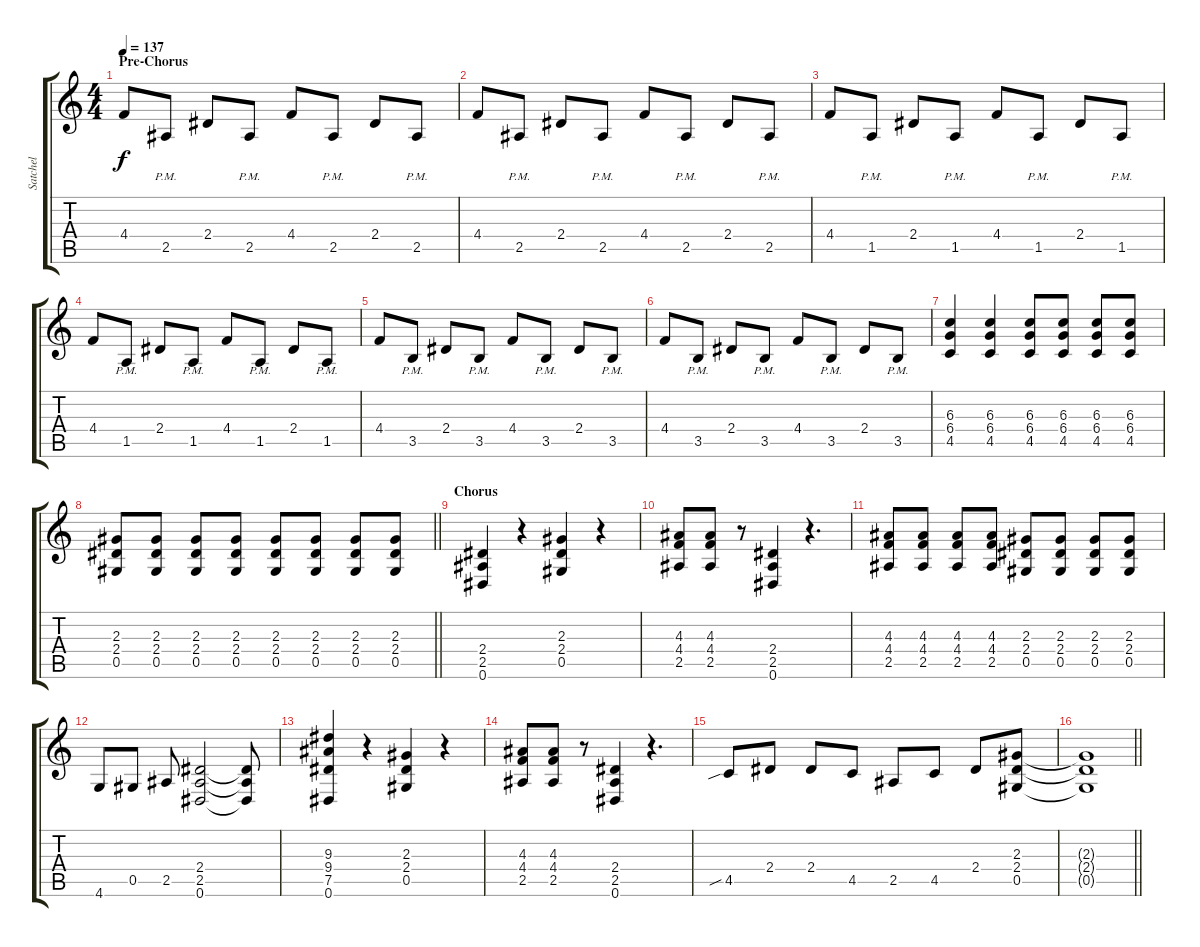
\track ("Satchel" "Satchel") {instrument distortionguitar}
\staff {score tabs}
\tuning (Eb4 Bb3 Gb3 Db3 Ab2 Eb2) {hide}
\ts (4 4)
\section ("" "Pre-Chorus")
\tempo 137
\clef g2
\ks c
4.4.8{dy f} 2.5{pm}.8 2.4.8 2.5{pm}.8 4.4.8 2.5{pm}.8 2.4.8 2.5{pm}.8 |
4.4.8 2.5{pm}.8 2.4.8 2.5{pm}.8 4.4.8 2.5{pm}.8 2.4.8 2.5{pm}.8 |
4.4.8 1.5{pm}.8 2.4.8 1.5{pm}.8 4.4.8 1.5{pm}.8 2.4.8 1.5{pm}.8 |
4.4.8 1.5{pm}.8 2.4.8 1.5{pm}.8 4.4.8 1.5{pm}.8 2.4.8 1.5{pm}.8 |
4.4.8 3.5{pm}.8 2.4.8 3.5{pm}.8 4.4.8 3.5{pm}.8 2.4.8 3.5{pm}.8 |
4.4.8 3.5{pm}.8 2.4.8 3.5{pm}.8 4.4.8 3.5{pm}.8 2.4.8 3.5{pm}.8 |
(6.3 6.4 4.5).4 (6.3 6.4 4.5).4 (6.3 6.4 4.5).8 (6.3 6.4 4.5).8 (6.3 6.4 4.5).8 (6.3 6.4 4.5).8 |
\barLineRight lightlight
(2.3 2.4 0.5).8 (2.3 2.4 0.5).8 (2.3 2.4 0.5).8 (2.3 2.4 0.5).8 (2.3 2.4 0.5).8 (2.3 2.4 0.5).8 (2.3 2.4 0.5).8 (2.3 2.4 0.5).8 |
\section ("" "Chorus")
(2.4 2.5 0.6).4 r.4 (2.3 2.4 0.5).4 r.4 |
(4.3 4.4 2.5).8 (4.3 4.4 2.5).8 r.8 (2.4 2.5 0.6).4 r.4{d} |
(4.3 4.4 2.5).8 (4.3 4.4 2.5).8 (4.3 4.4 2.5).8 (4.3 4.4 2.5).8 (2.3 2.4 0.5).8 (2.3 2.4 0.5).8 (2.3 2.4 0.5).8 (2.3 2.4 0.5).8 |
4.6.8 0.5.8 2.5.8 (2.4 2.5 0.6).2 (2.4{t} 2.5{t} 0.6{t}).8 |
(9.3 9.4 7.5 0.6).4 r.4 (2.3 2.4 0.5).4 r.4 |
(4.3 4.4 2.5).8 (4.3 4.4 2.5).8 r.8 (2.4 2.5 0.6).4 r.4{d} |
4.5{sib}.8 2.4.8 2.4.8 4.5.8 2.5.8 4.5.8 2.4.8 (2.3 2.4 0.5).8 |
\barLineRight lightlight
(2.3{t} 2.4{t} 0.5{t}).1
